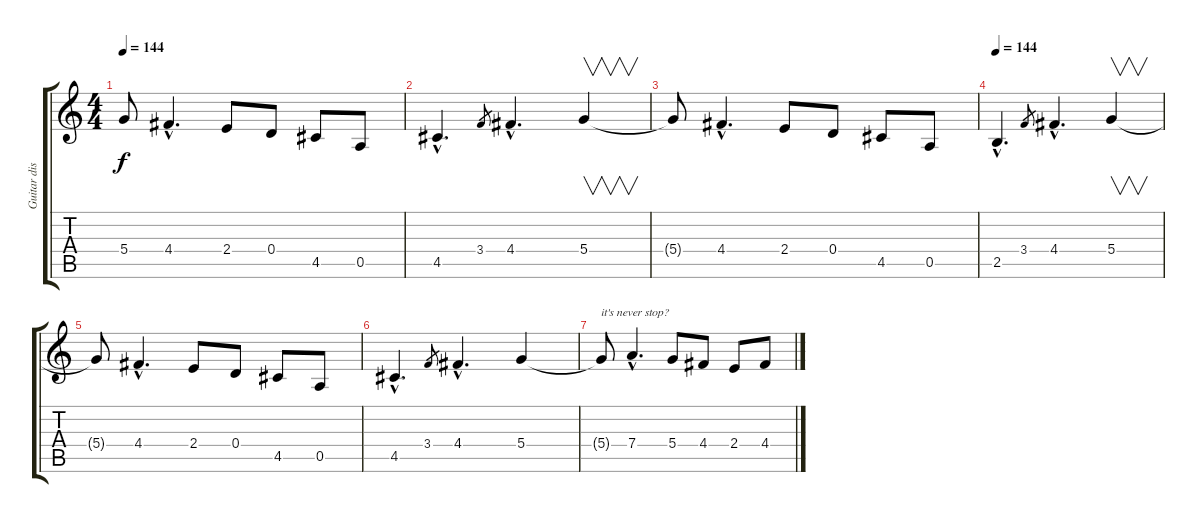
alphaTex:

\track ("Guitar distortion 3" "Guitar dis") {instrument distortionguitar}
\staff {score tabs}
\tuning (E4 B3 G3 D3 A2 E2) {hide}
\ts (4 4)
\tempo 144
\clef g2
\ks c
5.4{t}.8{dy f volume 12} 4.4{hac}.4{d} 2.4.8 0.4.8 4.5.8 0.5.8 |
4.5{hac}.4{d volume 11} 3.4.8{gr} 4.4{hac}.4{d} 5.4.4{v} |
5.4{t}.8{volume 10} 4.4{hac}.4{d} 2.4.8 0.4.8 4.5.8 0.5.8 |
\tempo 144
2.5{hac}.4{d volume 9} 3.4.8{gr} 4.4{hac}.4{d} 5.4.4{v} |
5.4{t}.8{volume 8} 4.4{hac}.4{d} 2.4.8 0.4.8 4.5.8 0.5.8 |
4.5{hac}.4{d volume 5} 3.4.8{gr} 4.4{hac}.4{d} 5.4.4 |
5.4{t}.8{txt "it's never stop?" volume 2} 7.4{hac}.4{d} 5.4.8 4.4.8 2.4.8 4.4.8
